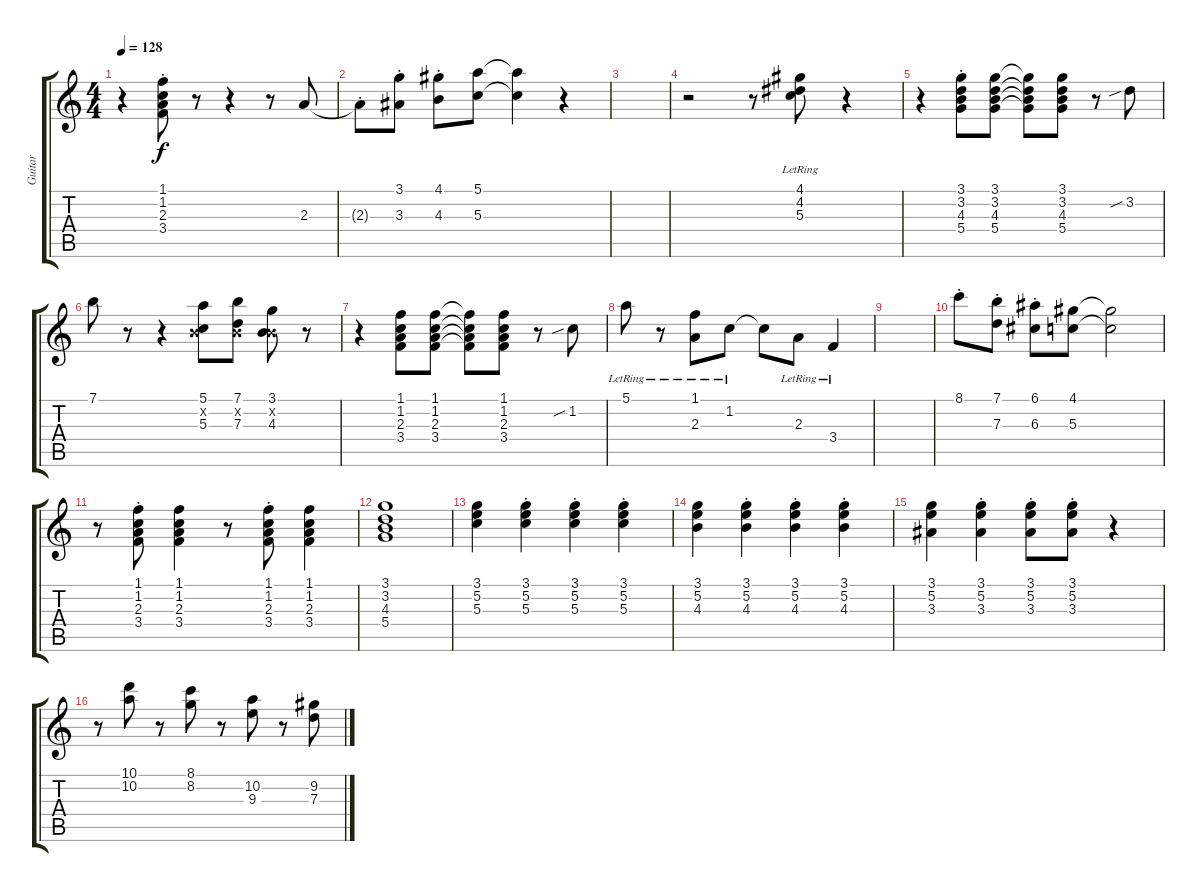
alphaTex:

\track ("Guitar" "Guitar") {instrument electricguitarclean}
\staff {score tabs}
\tuning (E4 B3 G3 D3 A2 E2) {hide}
\ts (4 4)
\tempo 128
\clef g2
\ks c
r.4{dy f} (1.1{st} 1.2{st} 2.3{st} 3.4{st}).8 r.8 r.4 r.8 2.3.8 |
2.3{st t}.8 (3.1{st} 3.3{st}).8 (4.1{st} 4.3{st}).8 (5.1 5.3).8 (5.1{t} 5.3{t}).4 r.4 |
|
r.2 r.8 (4.1{lr} 4.2{lr} 5.3{lr}).8 r.4 |
r.4 (3.1{st} 3.2{st} 4.3{st} 5.4{st}).8 (3.1 3.2 4.3 5.4).8 (3.1{t} 3.2{t} 4.3{t} 5.4{t}).8 (3.1 3.2 4.3 5.4).8 r.8 3.2{sib}.8 |
7.1.8 r.8 r.4 (5.1 0.2{x} 5.3).8 (7.1 0.2{x} 7.3).8 (3.1 0.2{x} 4.3).8 r.8 |
r.4 (1.1 1.2 2.3 3.4).8 (1.1 1.2 2.3 3.4).8 (1.1{t} 1.2{t} 2.3{t} 3.4{t}).8 (1.1 1.2 2.3 3.4).8 r.8 1.2{sib}.8 |
5.1{lr}.8 r.8 (1.1{lr} 2.3{lr}).8 1.2{lr}.8 1.2{t}.8 2.3{lr}.8 3.4{lr}.4 |
|
8.1{st}.8 (7.1{st} 7.3{st}).8 (6.1{st} 6.3{st}).8 (4.1 5.3).8 (4.1{t} 5.3{t}).2 |
r.8 (1.1{st} 1.2{st} 2.3{st} 3.4{st}).8 (1.1 1.2 2.3 3.4).4 r.8 (1.1{st} 1.2{st} 2.3{st} 3.4{st}).8 (1.1 1.2 2.3 3.4).4 |
(3.1 3.2 4.3 5.4).1 |
(3.1 5.2 5.3).4 (3.1{st} 5.2{st} 5.3{st}).4 (3.1{st} 5.2{st} 5.3{st}).4 (3.1{st} 5.2{st} 5.3{st}).4 |
(3.1 5.2 4.3).4 (3.1{st} 5.2{st} 4.3{st}).4 (3.1{st} 5.2{st} 4.3{st}).4 (3.1{st} 5.2{st} 4.3{st}).4 |
(3.1 5.2 3.3).4 (3.1{st} 5.2{st} 3.3{st}).4 (3.1{st} 5.2{st} 3.3{st}).8 (3.1{st} 5.2{st} 3.3{st}).8 r.4 |
r.8 (10.1 10.2).8 r.8 (8.1 8.2).8 r.8 (10.2 9.3).8 r.8 (9.2 7.3).8
